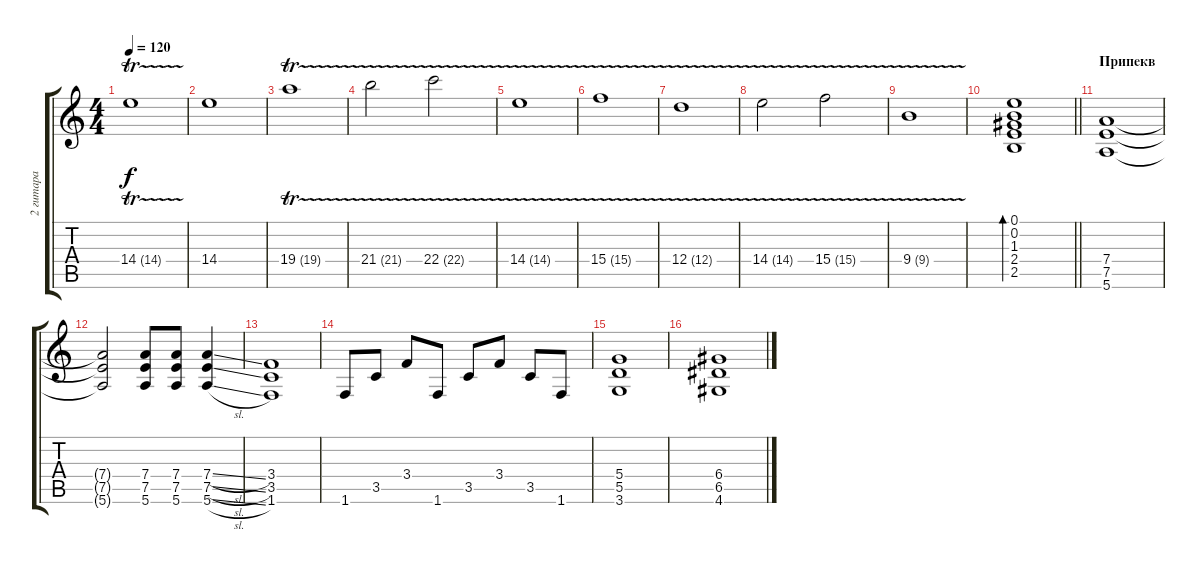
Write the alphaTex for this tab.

\track ("2 гитара" "2 гитара") {instrument distortionguitar bank 22}
\staff {score tabs}
\tuning (E4 B3 G3 D3 A2 E2) {hide}
\ts (4 4)
\tempo 120
\clef g2
\ks c
14.4{tr (14 32)}.1{dy f} |
14.4.1 |
19.4{tr (19 32)}.1 |
21.4{tr (21 32)}.2 22.4{tr (22 32)}.2 |
14.4{tr (14 32)}.1 |
15.4{tr (15 32)}.1 |
12.4{tr (12 32)}.1 |
14.4{tr (14 32)}.2 15.4{tr (15 32)}.2 |
9.4{tr (9 32)}.1 |
\barLineRight lightlight
(0.1 0.2 1.3 2.4 2.5).1{bd 120} |
\section ("" "Припекв")
(7.4 7.5 5.6).1{instrument distortionguitar} |
(7.4{t} 7.5{t} 5.6{t}).2 (7.4 7.5 5.6).8 (7.4 7.5 5.6).8 (7.4{sl} 7.5{sl} 5.6{sl}).4 |
(3.4 3.5 1.6).1 |
1.6.8 3.5.8 3.4.8 1.6.8 3.5.8 3.4.8 3.5.8 1.6.8 |
(5.4 5.5 3.6).1 |
(6.4 6.5 4.6).1
